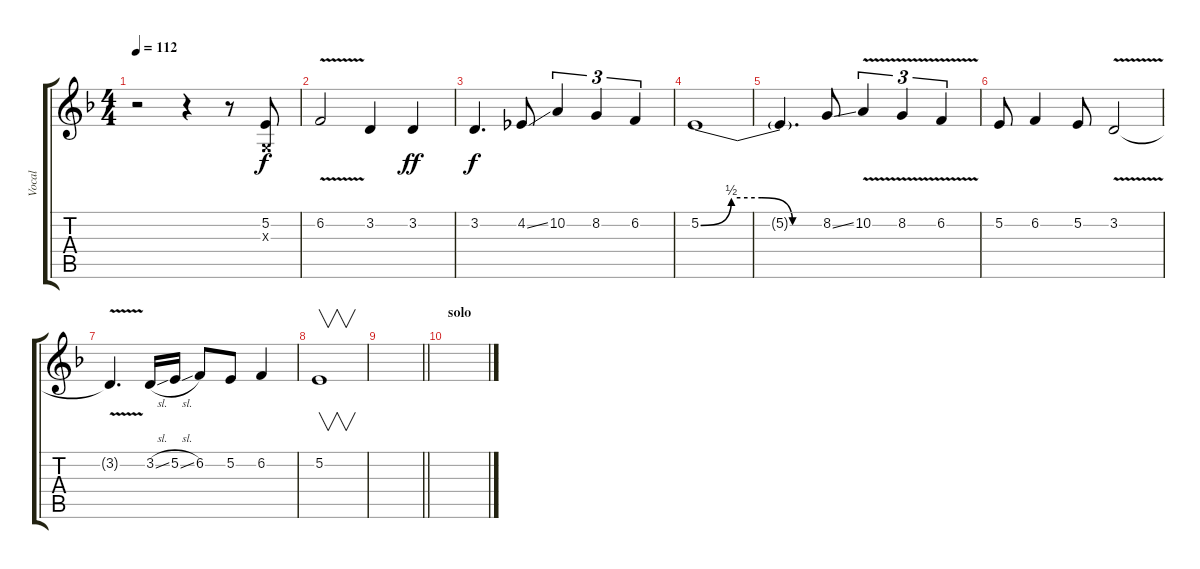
\track ("Vocal" "Vocal") {instrument lead2sawtooth}
\staff {score tabs}
\tuning (E4 B3 G3 D3 A2 E2) {hide}
\ts (4 4)
\tempo 112
\clef g2
\ks dminor
r.2{dy f} r.4 r.8 (5.2 0.3{x}).8 |
6.2{v}.2 3.2.4 3.2.4{dy ff} |
3.2.4{d dy f} 4.2{ss}.8 10.2.4{tu (3 2)} 8.2.4{tu (3 2)} 6.2.4{tu (3 2)} |
5.2{be (custom 0 0 15 2 30 2 45 0 60 0)}.1 |
5.2{t}.4{d} 8.2{ss}.8 10.2{v}.4{tu (3 2)} 8.2{v}.4{tu (3 2)} 6.2{v}.4{tu (3 2)} |
5.2.8 6.2.4 5.2.8 3.2{v}.2 |
3.2{t}.4{d} 3.2{sl}.16 5.2{sl}.16 6.2.8 5.2.8 6.2.4 |
5.2.1{v} |
\barLineRight lightlight
|
\section ("" "solo")
